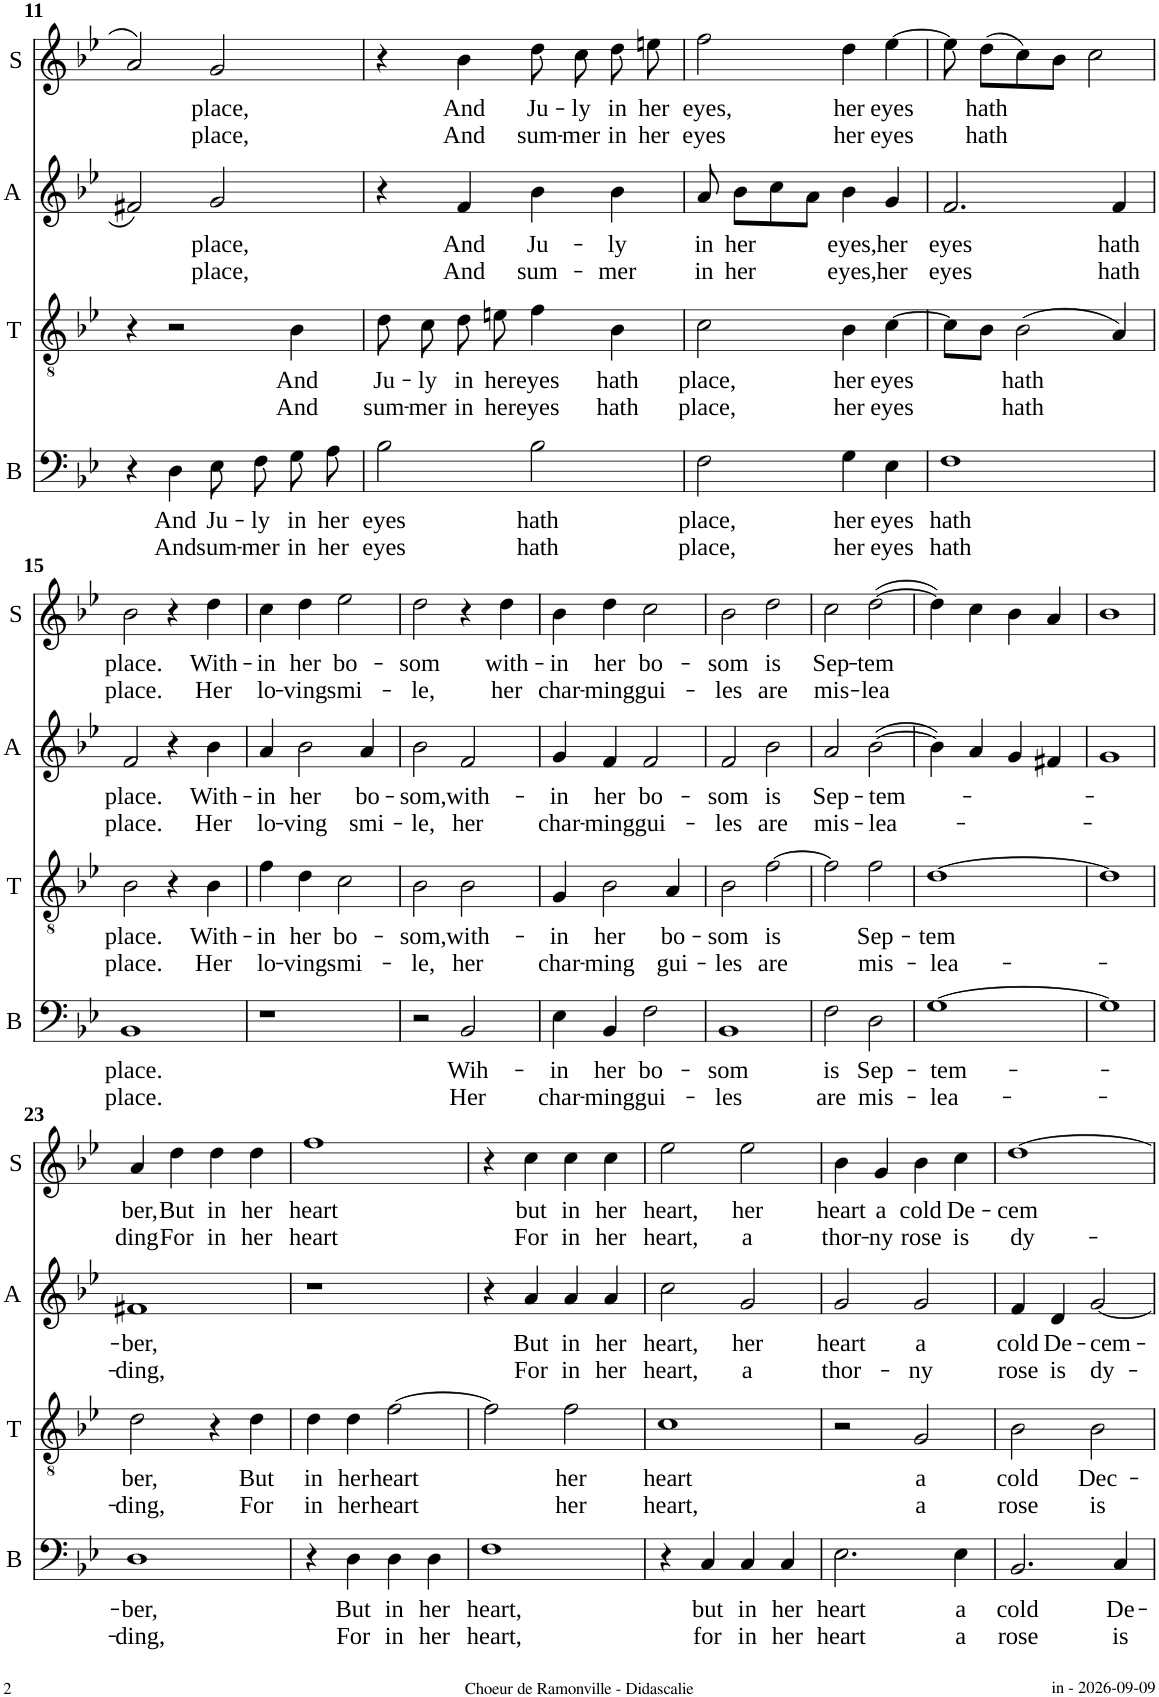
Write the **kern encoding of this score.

**kern	**text	**text	**kern	**text	**text	**kern	**text	**text	**kern	**text	**text
*part4	*part4	*part4	*part3	*part3	*part3	*part2	*part2	*part2	*part1	*part1	*part1
*staff4	*staff4	*staff4	*staff3	*staff3	*staff3	*staff2	*staff2	*staff2	*staff1	*staff1	*staff1
*I"Basse	*	*	*I"Tenor	*	*	*I"Alto	*	*	*I"Soprano	*	*
*I'B	*	*	*I'T	*	*	*I'A	*	*	*I'S	*	*
!!LO:PB:g=z
*clefF4	*	*	*clefGv2	*	*	*clefG2	*	*	*clefG2	*	*
*k[b-e-]	*	*	*k[b-e-]	*	*	*k[b-e-]	*	*	*k[b-e-]	*	*
*M4/4	*	*	*M4/4	*	*	*M4/4	*	*	*M4/4	*	*
*met(c|)	*	*	*met(c|)	*	*	*met(c|)	*	*	*met(c|)	*	*
=11	=11	=11	=11	=11	=11	=11	=11	=11	=11	=11	=11
4r	.	.	4r	.	.	2f#X/	.	.	2a/	.	.
!	!LO:LY:b	!LO:LY:b	!	!	!	!	!	!	!	!	!
4D\	And	And	2r	.	.	.	.	.	.	.	.
!	!LO:LY:b	!LO:LY:b	!	!	!	!	!LO:LY:b	!LO:LY:b	!	!LO:LY:b	!LO:LY:b
8E-\L	Ju-	sum-	.	.	.	2g/	place,	place,	2g/	place,	place,
!	!LO:LY:b	!LO:LY:b	!	!	!	!	!	!	!	!	!
8F\J	-ly	-mer	.	.	.	.	.	.	.	.	.
!	!LO:LY:b	!LO:LY:b	!	!LO:LY:b	!LO:LY:b	!	!	!	!	!	!
8G\L	in	in	4B-\	And	And	.	.	.	.	.	.
!	!LO:LY:b	!LO:LY:b	!	!	!	!	!	!	!	!	!
8A\J	her	her	.	.	.	.	.	.	.	.	.
=12	=12	=12	=12	=12	=12	=12	=12	=12	=12	=12	=12
!	!LO:LY:b	!LO:LY:b	!	!LO:LY:b	!LO:LY:b	!	!	!	!	!	!
2B-\	eyes	eyes	8d\	Ju-	sum-	4r	.	.	4r	.	.
!	!	!	!	!LO:LY:b	!LO:LY:b	!	!	!	!	!	!
.	.	.	8c\	-ly	-mer	.	.	.	.	.	.
!	!	!	!	!LO:LY:b	!LO:LY:b	!	!LO:LY:b	!LO:LY:b	!	!LO:LY:b	!LO:LY:b
.	.	.	8d\	in	in	4f/	And	And	4b-\	And	And
!	!	!	!	!LO:LY:b	!LO:LY:b	!	!	!	!	!	!
.	.	.	8en\	her	her	.	.	.	.	.	.
!	!LO:LY:b	!LO:LY:b	!	!LO:LY:b	!LO:LY:b	!	!LO:LY:b	!LO:LY:b	!	!LO:LY:b	!LO:LY:b
2B-\	hath	hath	4f\	eyes	eyes	4b-\	Ju-	sum-	8dd\	Ju-	sum-
!	!	!	!	!	!	!	!	!	!	!LO:LY:b	!LO:LY:b
.	.	.	.	.	.	.	.	.	8cc\	-ly	-mer
!	!	!	!	!LO:LY:b	!LO:LY:b	!	!LO:LY:b	!LO:LY:b	!	!LO:LY:b	!LO:LY:b
.	.	.	4B-\	hath	hath	4b-\	-ly	-mer	8dd\	in	in
!	!	!	!	!	!	!	!	!	!	!LO:LY:b	!LO:LY:b
.	.	.	.	.	.	.	.	.	8een\	her	her
=13	=13	=13	=13	=13	=13	=13	=13	=13	=13	=13	=13
!	!LO:LY:b	!LO:LY:b	!	!LO:LY:b	!LO:LY:b	!	!LO:LY:b	!LO:LY:b	!	!LO:LY:b	!LO:LY:b
2F\	place,	place,	2c\	place,	place,	8a/	in	in	2ff\	eyes,	eyes
!	!	!	!	!	!	!	!LO:LY:b	!LO:LY:b	!	!	!
.	.	.	.	.	.	8b-\L	her	her	.	.	.
.	.	.	.	.	.	8cc\	.	.	.	.	.
.	.	.	.	.	.	8a\J	.	.	.	.	.
!	!LO:LY:b	!LO:LY:b	!	!LO:LY:b	!LO:LY:b	!	!LO:LY:b	!LO:LY:b	!	!LO:LY:b	!LO:LY:b
4G\	her	her	4B-\	her	her	4b-\	eyes,	eyes,	4dd\	her	her
!	!LO:LY:b	!LO:LY:b	!	!LO:LY:b	!LO:LY:b	!	!LO:LY:b	!LO:LY:b	!	!LO:LY:b	!LO:LY:b
4E-\	eyes	eyes	[4c\	eyes	eyes	4g/	her	her	[4ee-\	eyes	eyes
=14	=14	=14	=14	=14	=14	=14	=14	=14	=14	=14	=14
!	!LO:LY:b	!LO:LY:b	!	!	!	!	!LO:LY:b	!LO:LY:b	!	!	!
1F	hath	hath	8c\L]	.	.	2.f/	eyes	eyes	8ee-\]	.	.
!	!	!	!	!	!	!	!	!	!	!LO:LY:b	!LO:LY:b
.	.	.	8B-\J	.	.	.	.	.	(8dd\L	hath	hath
!	!	!	!	!LO:LY:b	!LO:LY:b	!	!	!	!	!	!
.	.	.	(2B-\	hath	hath	.	.	.	8cc\)	.	.
.	.	.	.	.	.	.	.	.	8b-\J	.	.
.	.	.	.	.	.	.	.	.	2cc\	.	.
!	!	!	!	!	!	!	!LO:LY:b	!LO:LY:b	!	!	!
.	.	.	4A/)	.	.	4f/	hath	hath	.	.	.
!!LO:LB:g=z
=15	=15	=15	=15	=15	=15	=15	=15	=15	=15	=15	=15
!	!LO:LY:b	!LO:LY:b	!	!LO:LY:b	!LO:LY:b	!	!LO:LY:b	!LO:LY:b	!	!LO:LY:b	!LO:LY:b
1BB-	place.	place.	2B-\	place.	place.	2f/	place.	place.	2b-\	place.	place.
.	.	.	4r	.	.	4r	.	.	4r	.	.
!	!	!	!	!LO:LY:b	!LO:LY:b	!	!LO:LY:b	!LO:LY:b	!	!LO:LY:b	!LO:LY:b
.	.	.	4B-\	With-	Her	4b-\	With-	Her	4dd\	With-	Her
=16	=16	=16	=16	=16	=16	=16	=16	=16	=16	=16	=16
!	!	!	!	!LO:LY:b	!LO:LY:b	!	!LO:LY:b	!LO:LY:b	!	!LO:LY:b	!LO:LY:b
1r	.	.	4f\	-in	lo-	4a/	-in	lo-	4cc\	-in	lo-
!	!	!	!	!LO:LY:b	!LO:LY:b	!	!LO:LY:b	!LO:LY:b	!	!LO:LY:b	!LO:LY:b
.	.	.	4d\	her	-ving	2b-\	her	-ving	4dd\	her	-ving
!	!	!	!	!LO:LY:b	!LO:LY:b	!	!	!	!	!LO:LY:b	!LO:LY:b
.	.	.	2c\	bo-	smi-	.	.	.	2ee-\	bo-	smi-
!	!	!	!	!	!	!	!LO:LY:b	!LO:LY:b	!	!	!
.	.	.	.	.	.	4a/	bo-	smi-	.	.	.
=17	=17	=17	=17	=17	=17	=17	=17	=17	=17	=17	=17
!	!	!	!	!LO:LY:b	!LO:LY:b	!	!LO:LY:b	!LO:LY:b	!	!LO:LY:b	!LO:LY:b
2r	.	.	2B-\	-som,	-le,	2b-\	-som,	-le,	2dd\	-som	-le,
!	!LO:LY:b	!LO:LY:b	!	!LO:LY:b	!LO:LY:b	!	!LO:LY:b	!LO:LY:b	!	!	!
2BB-/	Wih-	Her	2B-\	with-	her	2f/	with-	her	4r	.	.
!	!	!	!	!	!	!	!	!	!	!LO:LY:b	!LO:LY:b
.	.	.	.	.	.	.	.	.	4dd\	with-	her
=18	=18	=18	=18	=18	=18	=18	=18	=18	=18	=18	=18
!	!LO:LY:b	!LO:LY:b	!	!LO:LY:b	!LO:LY:b	!	!LO:LY:b	!LO:LY:b	!	!LO:LY:b	!LO:LY:b
4E-\	-in	char-	4G/	-in	char-	4g/	-in	char-	4b-\	-in	char-
!	!LO:LY:b	!LO:LY:b	!	!LO:LY:b	!LO:LY:b	!	!LO:LY:b	!LO:LY:b	!	!LO:LY:b	!LO:LY:b
4BB-/	her	-ming	2B-\	her	-ming	4f/	her	-ming	4dd\	her	-ming
!	!LO:LY:b	!LO:LY:b	!	!	!	!	!LO:LY:b	!LO:LY:b	!	!LO:LY:b	!LO:LY:b
2F\	bo-	gui-	.	.	.	2f/	bo-	gui-	2cc\	bo-	gui-
!	!	!	!	!LO:LY:b	!LO:LY:b	!	!	!	!	!	!
.	.	.	4A/	bo-	gui-	.	.	.	.	.	.
=19	=19	=19	=19	=19	=19	=19	=19	=19	=19	=19	=19
!	!LO:LY:b	!LO:LY:b	!	!LO:LY:b	!LO:LY:b	!	!LO:LY:b	!LO:LY:b	!	!LO:LY:b	!LO:LY:b
1BB-	-som	-les	2B-\	-som	-les	2f/	-som	-les	2b-\	-som	-les
!	!	!	!	!LO:LY:b	!LO:LY:b	!	!LO:LY:b	!LO:LY:b	!	!LO:LY:b	!LO:LY:b
.	.	.	[2f\	is	are	2b-\	is	are	2dd\	is	are
=20	=20	=20	=20	=20	=20	=20	=20	=20	=20	=20	=20
!	!LO:LY:b	!LO:LY:b	!	!	!	!	!LO:LY:b	!LO:LY:b	!	!LO:LY:b	!LO:LY:b
2F\	is	are	2f\]	.	.	2a/	Sep-	mis-	2cc\	Sep-	mis-
!	!LO:LY:b	!LO:LY:b	!	!LO:LY:b	!LO:LY:b	!	!LO:LY:b	!LO:LY:b	!	!LO:LY:b	!LO:LY:b
2D\	Sep-	mis-	2f\	Sep-	mis-	([2b-\	-tem-	-lea-	([2dd\	-tem	-lea
=21	=21	=21	=21	=21	=21	=21	=21	=21	=21	=21	=21
!	!LO:LY:b	!LO:LY:b	!	!LO:LY:b	!LO:LY:b	!	!	!	!	!	!
[1G	-tem-	-lea-	[1d	-tem	-lea-	4b-\])	.	.	4dd\])	.	.
.	.	.	.	.	.	4a/	.	.	4cc\	.	.
.	.	.	.	.	.	4g/	.	.	4b-\	.	.
.	.	.	.	.	.	4f#X/	.	.	4a/	.	.
=22	=22	=22	=22	=22	=22	=22	=22	=22	=22	=22	=22
1G]	.	.	1d]	.	.	1g	.	.	1b-	.	.
!!LO:LB:g=z
=23	=23	=23	=23	=23	=23	=23	=23	=23	=23	=23	=23
!	!LO:LY:b	!LO:LY:b	!	!LO:LY:b	!LO:LY:b	!	!LO:LY:b	!LO:LY:b	!	!LO:LY:b	!LO:LY:b
1D	-ber,	-ding,	2d\	ber,	-ding,	1f#X	-ber,	-ding,	4a/	ber,	ding
!	!	!	!	!	!	!	!	!	!	!LO:LY:b	!LO:LY:b
.	.	.	.	.	.	.	.	.	4dd\	But	For
!	!	!	!	!	!	!	!	!	!	!LO:LY:b	!LO:LY:b
.	.	.	4r	.	.	.	.	.	4dd\	in	in
!	!	!	!	!LO:LY:b	!LO:LY:b	!	!	!	!	!LO:LY:b	!LO:LY:b
.	.	.	4d\	But	For	.	.	.	4dd\	her	her
=24	=24	=24	=24	=24	=24	=24	=24	=24	=24	=24	=24
!	!	!	!	!LO:LY:b	!LO:LY:b	!	!	!	!	!LO:LY:b	!LO:LY:b
4r	.	.	4d\	in	in	1r	.	.	1ff	heart	heart
!	!LO:LY:b	!LO:LY:b	!	!LO:LY:b	!LO:LY:b	!	!	!	!	!	!
4D\	But	For	4d\	her	her	.	.	.	.	.	.
!	!LO:LY:b	!LO:LY:b	!	!LO:LY:b	!LO:LY:b	!	!	!	!	!	!
4D\	in	in	[2f\	heart	heart	.	.	.	.	.	.
!	!LO:LY:b	!LO:LY:b	!	!	!	!	!	!	!	!	!
4D\	her	her	.	.	.	.	.	.	.	.	.
=25	=25	=25	=25	=25	=25	=25	=25	=25	=25	=25	=25
!	!LO:LY:b	!LO:LY:b	!	!	!	!	!	!	!	!	!
1F	heart,	heart,	2f\]	.	.	4r	.	.	4r	.	.
!	!	!	!	!	!	!	!LO:LY:b	!LO:LY:b	!	!LO:LY:b	!LO:LY:b
.	.	.	.	.	.	4a/	But	For	4cc\	but	For
!	!	!	!	!LO:LY:b	!LO:LY:b	!	!LO:LY:b	!LO:LY:b	!	!LO:LY:b	!LO:LY:b
.	.	.	2f\	her	her	4a/	in	in	4cc\	in	in
!	!	!	!	!	!	!	!LO:LY:b	!LO:LY:b	!	!LO:LY:b	!LO:LY:b
.	.	.	.	.	.	4a/	her	her	4cc\	her	her
=26	=26	=26	=26	=26	=26	=26	=26	=26	=26	=26	=26
!	!	!	!	!LO:LY:b	!LO:LY:b	!	!LO:LY:b	!LO:LY:b	!	!LO:LY:b	!LO:LY:b
4r	.	.	1c	heart	heart,	2cc\	heart,	heart,	2ee-\	heart,	heart,
!	!LO:LY:b	!LO:LY:b	!	!	!	!	!	!	!	!	!
4C/	but	for	.	.	.	.	.	.	.	.	.
!	!LO:LY:b	!LO:LY:b	!	!	!	!	!LO:LY:b	!LO:LY:b	!	!LO:LY:b	!LO:LY:b
4C/	in	in	.	.	.	2g/	her	a	2ee-\	her	a
!	!LO:LY:b	!LO:LY:b	!	!	!	!	!	!	!	!	!
4C/	her	her	.	.	.	.	.	.	.	.	.
=27	=27	=27	=27	=27	=27	=27	=27	=27	=27	=27	=27
!	!LO:LY:b	!LO:LY:b	!	!	!	!	!LO:LY:b	!LO:LY:b	!	!LO:LY:b	!LO:LY:b
2.E-\	heart	heart	2r	.	.	2g/	heart	thor-	4b-\	heart	thor-
!	!	!	!	!	!	!	!	!	!	!LO:LY:b	!LO:LY:b
.	.	.	.	.	.	.	.	.	4g/	a	-ny
!	!	!	!	!LO:LY:b	!LO:LY:b	!	!LO:LY:b	!LO:LY:b	!	!LO:LY:b	!LO:LY:b
.	.	.	2G/	a	a	2g/	a	-ny	4b-\	cold	rose
!	!LO:LY:b	!LO:LY:b	!	!	!	!	!	!	!	!LO:LY:b	!LO:LY:b
4E-\	a	a	.	.	.	.	.	.	4cc\	De-	is
=28	=28	=28	=28	=28	=28	=28	=28	=28	=28	=28	=28
!	!LO:LY:b	!LO:LY:b	!	!LO:LY:b	!LO:LY:b	!	!LO:LY:b	!LO:LY:b	!	!LO:LY:b	!LO:LY:b
2.BB-/	cold	rose	2B-\	cold	rose	4f/	cold	rose	[1dd	-cem	dy-
!	!	!	!	!	!	!	!LO:LY:b	!LO:LY:b	!	!	!
.	.	.	.	.	.	4d/	De-	is	.	.	.
!	!	!	!	!LO:LY:b	!LO:LY:b	!	!LO:LY:b	!LO:LY:b	!	!	!
.	.	.	2B-\	Dec-	is	[2g/	-cem-	dy-	.	.	.
!	!LO:LY:b	!LO:LY:b	!	!	!	!	!	!	!	!	!
4C/	De-	is	.	.	.	.	.	.	.	.	.
=	=	=	=	=	=	=	=	=	=	=	=
*-	*-	*-	*-	*-	*-	*-	*-	*-	*-	*-	*-
